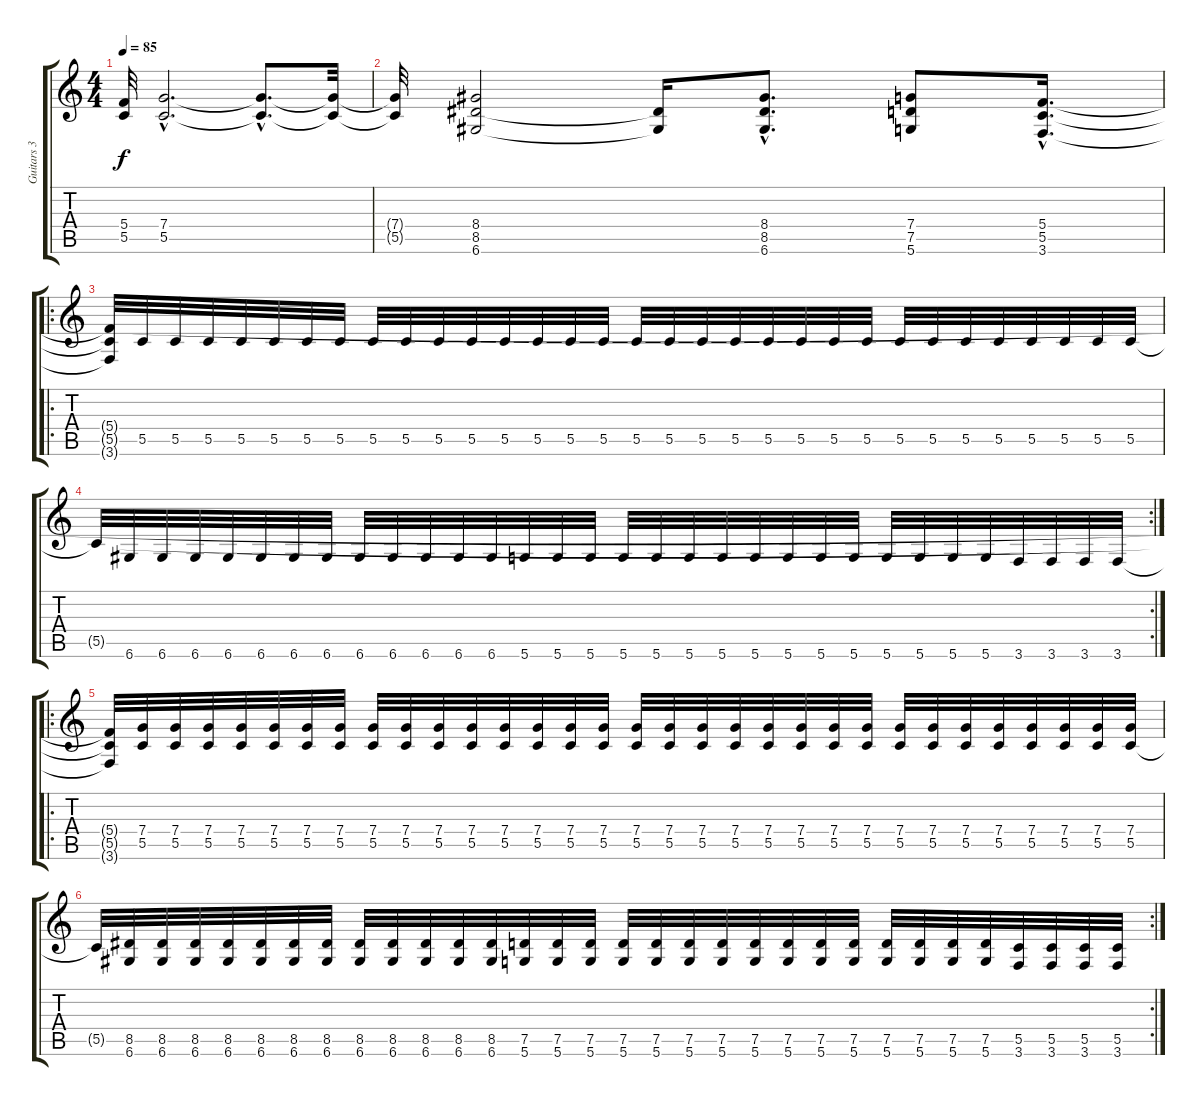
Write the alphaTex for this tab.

\track ("Guitars 3" "Guitars 3") {instrument distortionguitar}
\staff {score tabs}
\tuning (D4 A3 F3 C3 G2 D2) {hide}
\ts (4 4)
\tempo 85
\clef g2
\ks c
(5.4{t} 5.5{t}).32{dy f} (7.4{hac} 5.5{hac}).2{d} (7.4{hac t} 5.5{hac t}).8{d} (7.4{t} 5.5{t}).32 |
(7.4{t} 5.5{t}).32 (8.4 8.5 6.6).2 (8.5{t} 6.6{t}).16 (8.4{hac} 8.5{hac} 6.6{hac}).8{d} (7.4 7.5 5.6).8 (5.4{hac} 5.5{hac} 3.6{hac}).16{d} |
\ro
(5.4{t} 5.5{t} 3.6{t}).32 5.5.32 5.5.32 5.5.32 5.5.32 5.5.32 5.5.32 5.5.32 5.5.32 5.5.32 5.5.32 5.5.32 5.5.32 5.5.32 5.5.32 5.5.32 5.5.32 5.5.32 5.5.32 5.5.32 5.5.32 5.5.32 5.5.32 5.5.32 5.5.32 5.5.32 5.5.32 5.5.32 5.5.32 5.5.32 5.5.32 5.5.32 |
\rc 2
5.5{t}.32 6.6.32 6.6.32 6.6.32 6.6.32 6.6.32 6.6.32 6.6.32 6.6.32 6.6.32 6.6.32 6.6.32 6.6.32 5.6.32 5.6.32 5.6.32 5.6.32 5.6.32 5.6.32 5.6.32 5.6.32 5.6.32 5.6.32 5.6.32 5.6.32 5.6.32 5.6.32 5.6.32 3.6.32 3.6.32 3.6.32 3.6.32 |
\ro
(5.4{t} 5.5{t} 3.6{t}).32 (7.4 5.5).32 (7.4 5.5).32 (7.4 5.5).32 (7.4 5.5).32 (7.4 5.5).32 (7.4 5.5).32 (7.4 5.5).32 (7.4 5.5).32 (7.4 5.5).32 (7.4 5.5).32 (7.4 5.5).32 (7.4 5.5).32 (7.4 5.5).32 (7.4 5.5).32 (7.4 5.5).32 (7.4 5.5).32 (7.4 5.5).32 (7.4 5.5).32 (7.4 5.5).32 (7.4 5.5).32 (7.4 5.5).32 (7.4 5.5).32 (7.4 5.5).32 (7.4 5.5).32 (7.4 5.5).32 (7.4 5.5).32 (7.4 5.5).32 (7.4 5.5).32 (7.4 5.5).32 (7.4 5.5).32 (7.4 5.5).32 |
\rc 2
5.5{t}.32 (8.5 6.6).32 (8.5 6.6).32 (8.5 6.6).32 (8.5 6.6).32 (8.5 6.6).32 (8.5 6.6).32 (8.5 6.6).32 (8.5 6.6).32 (8.5 6.6).32 (8.5 6.6).32 (8.5 6.6).32 (8.5 6.6).32 (7.5 5.6).32 (7.5 5.6).32 (7.5 5.6).32 (7.5 5.6).32 (7.5 5.6).32 (7.5 5.6).32 (7.5 5.6).32 (7.5 5.6).32 (7.5 5.6).32 (7.5 5.6).32 (7.5 5.6).32 (7.5 5.6).32 (7.5 5.6).32 (7.5 5.6).32 (7.5 5.6).32 (5.5 3.6).32 (5.5 3.6).32 (5.5 3.6).32 (5.5 3.6).32
